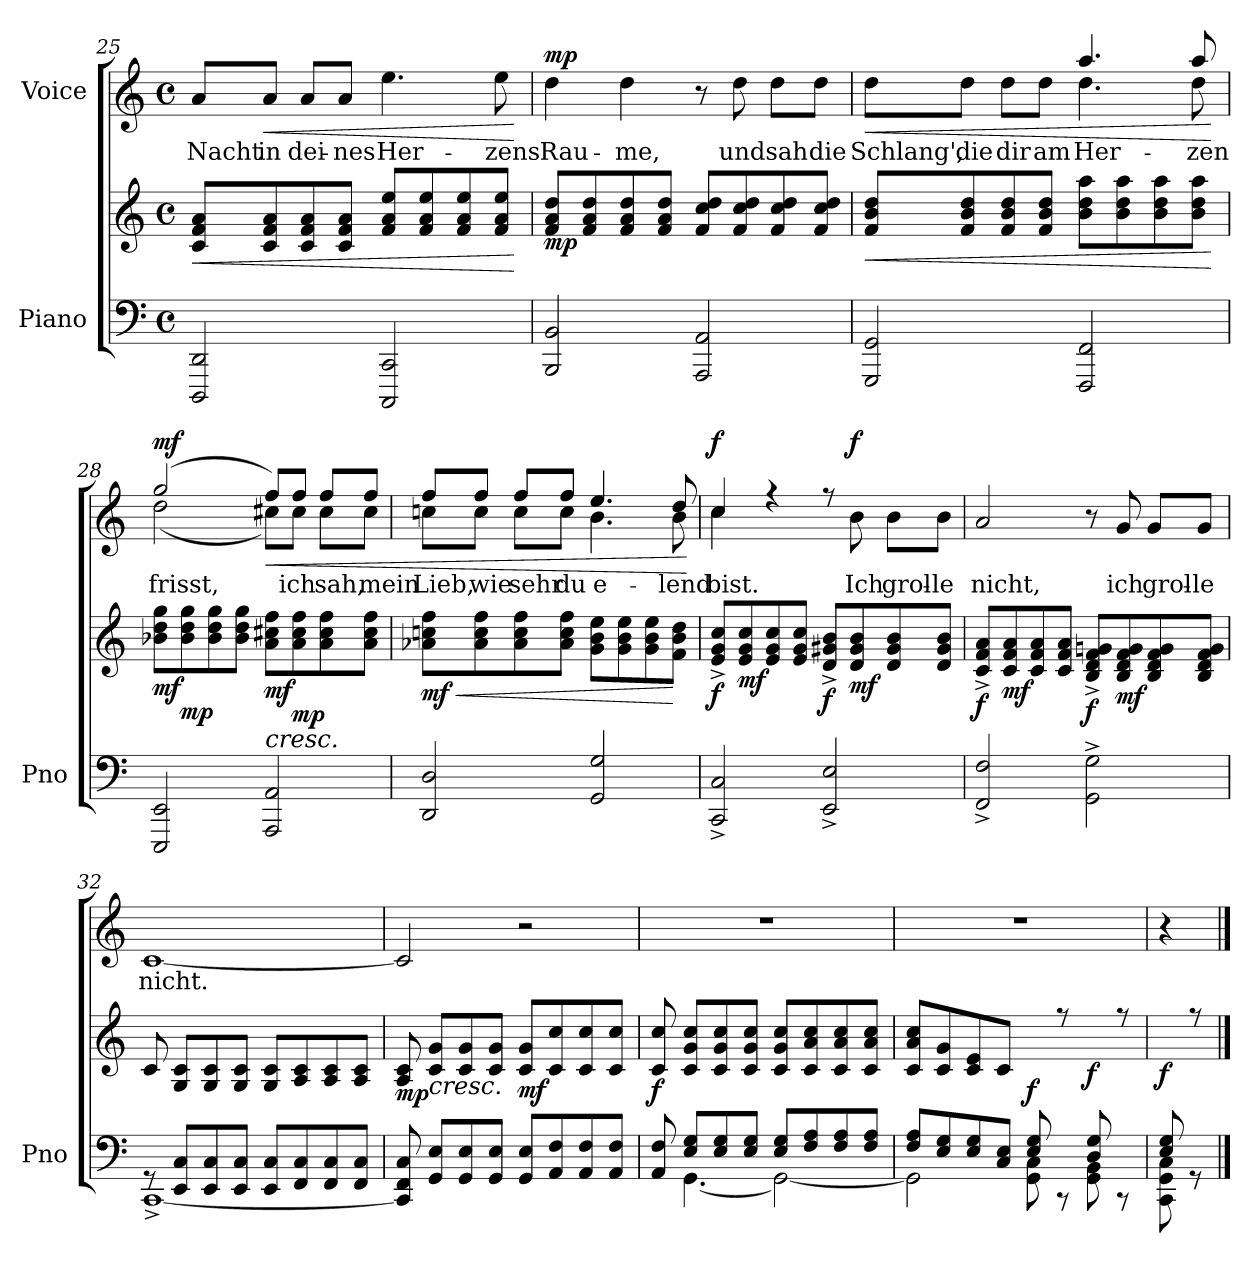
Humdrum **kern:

**kern	**kern	**dynam	**kern	**text	**dynam
*part2	*part2	*part2	*part1	*part1	*part1
*staff3	*staff2	*staff2/3	*staff1	*staff1	*staff1
*I"Piano	*	*	*I"Voice	*	*
*I'Pno	*	*	*	*	*
*clefF4	*clefG2	*	*clefG2	*	*
*k[]	*k[]	*	*k[]	*	*
*M4/4	*M4/4	*	*M4/4	*	*
*met(c)	*met(c)	*	*met(c)	*	*
=25	=25	=25	=25	=25	=25
!	!	!LO:HP:b	!	!LO:LY:b	!
2DDD/ 2DD/	8c/ 8f/ 8a/L	<	8a/L	Nacht	.
!	!	!	!	!LO:LY:b	!LO:HP:b
.	8c/ 8f/ 8a/	.	8a/J	in	<
!	!	!	!	!LO:LY:b	!
.	8c/ 8f/ 8a/	.	8a/L	dei-	.
!	!	!	!	!LO:LY:b	!
.	8c/ 8f/ 8a/J	.	8a/J	-nes	.
!	!	!	!	!LO:LY:b	!
2CCC/ 2CC/	8f/ 8a/ 8ee/L	.	4.ee\	Her-	.
.	8f/ 8a/ 8ee/	.	.	.	.
.	8f/ 8a/ 8ee/	.	.	.	.
!	!	!	!	!LO:LY:b	!
.	8f/ 8a/ 8ee/J	.	8ee\	-zens	.
.	.	[	.	.	[
=26	=26	=26	=26	=26	=26
!	!	!LO:DY:b	!	!LO:LY:b	!LO:DY:a
2BBB/ 2BB/	8f/ 8a/ 8dd/L	mp	4dd\	Rau-	mp
.	8f/ 8a/ 8dd/	.	.	.	.
!	!	!	!	!LO:LY:b	!
.	8f/ 8a/ 8dd/	.	4dd\	-me,	.
.	8f/ 8a/ 8dd/J	.	.	.	.
2AAA/ 2AA/	8f/ 8cc/ 8dd/L	.	8r	.	.
!	!	!	!	!LO:LY:b	!
.	8f/ 8cc/ 8dd/	.	8dd\	und	.
!	!	!	!	!LO:LY:b	!
.	8f/ 8cc/ 8dd/	.	8dd\L	sah	.
!	!	!	!	!LO:LY:b	!
.	8f/ 8cc/ 8dd/J	.	8dd\J	die	.
=27	=27	=27	=27	=27	=27
!	!	!LO:HP:b	!	!LO:LY:b	!LO:HP:b
*	*	*	*^	*	*
2GGG/ 2GG/	8f/ 8b/ 8dd/L	<	8dd\L	2ryy	Schlang',	<
!	!	!	!	!	!LO:LY:b	!
.	8f/ 8b/ 8dd/	.	8dd\J	.	die	.
!	!	!	!	!	!LO:LY:b	!
.	8f/ 8b/ 8dd/	.	8dd\L	.	dir	.
!	!	!	!	!	!LO:LY:b	!
.	8f/ 8b/ 8dd/J	.	8dd\J	.	am	.
!	!	!	!	!	!LO:LY:b	!
2FFF/ 2FF/	8b\ 8dd\ 8aa\L	.	4.dd\	4.aa/	Her-	.
.	8b\ 8dd\ 8aa\	.	.	.	.	.
.	8b\ 8dd\ 8aa\	.	.	.	.	.
!	!	!	!	!	!LO:LY:b	!
.	8b\ 8dd\ 8aa\J	.	8dd\	8aa/	-zen	.
*	*	*	*v	*v	*	*
.	.	[	.	.	[
!!LO:LB:g=z
=28	=28	=28	=28	=28	=28
*	*	*	*^	*	*
!	!	!LO:DY:b	!	!	!LO:LY:b	!LO:DY:a
2EEE/ 2EE/	8b-X\ 8dd\ 8gg\L	mf	(2gg/	(2dd\	frisst,	mf
!	!	!LO:DY:b	!	!	!	!
.	8b-\ 8dd\ 8gg\	mp	.	.	.	.
.	8b-\ 8dd\ 8gg\	.	.	.	.	.
.	8b-\ 8dd\ 8gg\J	.	.	.	.	.
*	*	*	*MM63	*	*	*
!	!	!LO:HP:b	!	!	!	!LO:HP:b
!	!	!LO:DY:n=1:b	!	!	!	!
2AAA/ 2AA/	8a\ 8cc#X\ 8ff\L	< mf	8ff/L)	8cc#X\L)	.	<
!	!	!LO:DY:n=2:b	!	!	!LO:LY:b	!
.	8a\ 8cc#\ 8ff\	mp	8ff/J	8cc#\J	ich	.
*	*	*	*MM62	*	*	*
!	!	!	!	!	!LO:LY:b	!
.	8a\ 8cc#\ 8ff\	.	8ff/L	8cc#\L	sah,	.
!	!	!	!	!	!LO:LY:b	!
.	8a\ 8cc#\ 8ff\J	.	8ff/J	8cc#\J	mein	.
=29	=29	=29	=29	=29	=29	=29
*	*	*	*MM60	*	*	*
!	!	!LO:HP:b	!	!	!LO:LY:b	!
!	!	!LO:DY:n=1:b	!	!	!	!
2DD/ 2D/	8a-X\ 8ccn\ 8ff\L	< mf	8ff/L	8ccn\L	Lieb,	.
!	!	!	!	!	!LO:LY:b	!
.	8a-\ 8cc\ 8ff\	.	8ff/J	8cc\J	wie	.
*	*	*	*MM58	*	*	*
!	!	!	!	!	!LO:LY:b	!
.	8a-\ 8cc\ 8ff\	.	8ff/L	8cc\L	sehr	.
!	!	!	!	!	!LO:LY:b	!
.	8a-\ 8cc\ 8ff\J	.	8ff/J	8cc\J	du	.
*	*	*	*MM56	*	*	*
!	!	!	!	!	!LO:LY:b	!
2GG/ 2G/	8g\ 8b\ 8ee\L	.	4.ee/	4.b\	e-	.
.	8g\ 8b\ 8ee\	.	.	.	.	.
.	8g\ 8b\ 8ee\	.	.	.	.	.
!	!	!	!	!	!LO:LY:b	!
.	8f\ 8b\ 8dd\J	[	8dd/	8b\	-lend	.
*	*	*	*v	*v	*	*
.	.	[	.	.	[
=30	=30	=30	=30	=30	=30
*	*	*	*^	*	*
!	!	!LO:DY:b	!	!	!LO:LY:b	!LO:DY:a
2CC/^ 2C/^	8e/^ 8g/^ 8cc/^L	f	4cc/	4cc\	bist.	f
!	!	!LO:DY:b	!	!	!	!
.	8e/ 8g/ 8cc/	mf	.	.	.	.
.	8e/ 8g/ 8cc/	.	4ryy	4rff	.	.
.	8e/ 8g/ 8cc/J	.	.	.	.	.
*	*	*	*MM56	*	*	*
!	!	!LO:DY:b	!	!	!	!
2EE/^ 2E/^	8d/^ 8g#X/^ 8b/^L	f	2ryy	8rff	.	.
!	!	!LO:DY:b	!	!	!LO:LY:b	!LO:DY:a
.	8d/ 8g#/ 8b/	mf	.	8b\	Ich	f
!	!	!	!	!	!LO:LY:b	!
.	8d/ 8g#/ 8b/	.	.	8b\L	grol-	.
!	!	!	!	!	!LO:LY:b	!
.	8d/ 8g#/ 8b/J	.	.	8b\J	-le	.
=31	=31	=31	=31	=31	=31	=31
!	!	!LO:DY:b	!	!	!LO:LY:b	!
*	*	*	*v	*v	*	*
2FF/^ 2F/^	8c/^ 8f/^ 8a/^L	f	2a/	nicht,	.
!	!	!LO:DY:b	!	!	!
.	8c/ 8f/ 8a/	mf	.	.	.
.	8c/ 8f/ 8a/	.	.	.	.
.	8c/ 8f/ 8a/J	.	.	.	.
!	!	!LO:DY:b	!	!	!
2GG\^ 2G\^	8B/^ 8d/^ 8f/^ 8gn/^L	f	8r	.	.
!	!	!LO:DY:b	!	!LO:LY:b	!
.	8B/ 8d/ 8f/ 8g/	mf	8g/	ich	.
!	!	!	!	!LO:LY:b	!
.	8B/ 8d/ 8f/ 8g/	.	8g/L	grol-	.
!	!	!	!	!LO:LY:b	!
.	8B/ 8d/ 8f/ 8g/J	.	8g/J	-le	.
!!LO:LB:g=z
=32	=32	=32	=32	=32	=32
*^	*	*	*	*	*
!	!	!	!	!	!LO:LY:b	!
8rGG	[1CC^	8c/	.	[1c	nicht.	.
8EE/ 8C/L	.	8G/ 8c/L	.	.	.	.
8EE/ 8C/	.	8G/ 8c/	.	.	.	.
8EE/ 8C/J	.	8G/ 8c/J	.	.	.	.
8EE/ 8C/L	.	8G/ 8c/L	.	.	.	.
8FF/ 8C/	.	8A/ 8c/	.	.	.	.
8FF/ 8C/	.	8A/ 8c/	.	.	.	.
8FF/ 8C/J	.	8A/ 8c/J	.	.	.	.
*v	*v	*	*	*	*	*
=33	=33	=33	=33	=33	=33
!	!	!LO:DY:b	!	!	!
8CC/] 8FF/ 8C/	8A/ 8c/	mp	2c/]	.	.
!	!	!LO:HP:b	!	!	!
8GG/ 8E/L	8c/ 8g/L	<	.	.	.
8GG/ 8E/	8c/ 8g/	.	.	.	.
8GG/ 8E/J	8c/ 8g/J	.	.	.	.
!	!	!LO:DY:b	!	!	!
8GG/ 8E/L	8c/ 8g/L	mf	2r	.	.
8AA/ 8F/	8c/ 8cc/	.	.	.	.
8AA/ 8F/	8c/ 8cc/	.	.	.	.
8AA/ 8F/J	8c/ 8cc/J	[	.	.	.
=34	=34	=34	=34	=34	=34
*^	*	*	*	*	*
!	!	!	!LO:DY:b	!	!	!
8AA/ 8F/	8ryy	8c/ 8cc/	f	1r	.	.
8E/ 8G/L	[4.GG\	8c/ 8g/ 8cc/L	.	.	.	.
8E/ 8G/	.	8c/ 8g/ 8cc/	.	.	.	.
8E/ 8G/J	.	8c/ 8g/ 8cc/J	.	.	.	.
8E/ 8G/L	2GG\_	8c/ 8g/ 8cc/L	.	.	.	.
8F/ 8A/	.	8c/ 8a/ 8cc/	.	.	.	.
8F/ 8A/	.	8c/ 8a/ 8cc/	.	.	.	.
8F/ 8A/J	.	8c/ 8a/ 8cc/J	.	.	.	.
=35	=35	=35	=35	=35	=35	=35
*	*^	*	*	*	*	*
2ryy	8F/ 8A/L	2GG\]	8c/ 8a/ 8cc/L	.	1r	.	.
.	8E/ 8G/	.	8c/ 8g/	.	.	.	.
.	8E/ 8G/	.	8c/ 8e/	.	.	.	.
.	8C/ 8E/J	.	8c/J	.	.	.	.
!	!	!	!	!LO:DY:b	!	!	!
8E/ 8G/	8GG\ 8C\	2ryy	8ryy	f	.	.	.
8ryy	8rCC	.	8rff	.	.	.	.
!	!	!	!	!LO:DY:b	!	!	!
8D/ 8G/	8GG\ 8BB\	.	8ryy	f	.	.	.
8ryy	8rCC	.	8rff	.	.	.	.
*	*v	*v	*	*	*	*	*
=36	=36	=36	=36	=36	=36	=36
!	!	!	!LO:DY:b	!	!	!
8E/ 8G/	8CC\ 8GG\ 8C\	8ryy	f	4r	.	.
8ryy	8rGG	8rff	.	.	.	.
*v	*v	*	*	*	*	*
==	==	==	==	==	==
*-	*-	*-	*-	*-	*-
